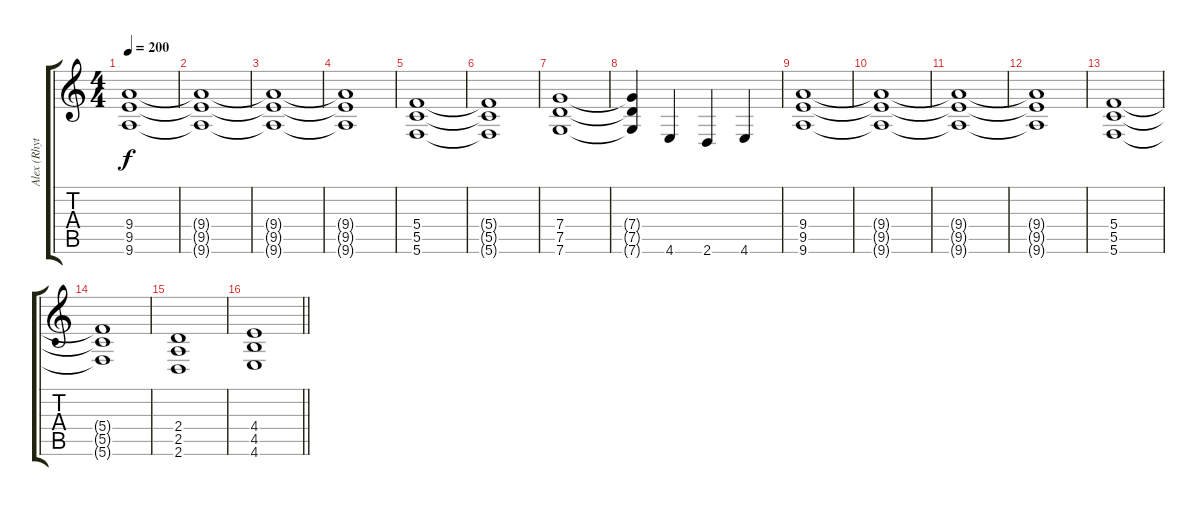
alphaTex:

\track ("Alex (Rhytm)" "Alex (Rhyt") {instrument overdrivenguitar}
\staff {score tabs}
\tuning (D4 A3 F3 C3 G2 C2) {hide}
\ts (4 4)
\tempo 200
\clef g2
\ks c
(9.4 9.5 9.6).1{dy f} |
(9.4{t} 9.5{t} 9.6{t}).1 |
(9.4{t} 9.5{t} 9.6{t}).1 |
(9.4{t} 9.5{t} 9.6{t}).1 |
(5.4 5.5 5.6).1 |
(5.4{t} 5.5{t} 5.6{t}).1 |
(7.4 7.5 7.6).1 |
(7.4{t} 7.5{t} 7.6{t}).4 4.6.4 2.6.4 4.6.4 |
(9.4 9.5 9.6).1 |
(9.4{t} 9.5{t} 9.6{t}).1 |
(9.4{t} 9.5{t} 9.6{t}).1 |
(9.4{t} 9.5{t} 9.6{t}).1 |
(5.4 5.5 5.6).1 |
(5.4{t} 5.5{t} 5.6{t}).1 |
(2.4 2.5 2.6).1 |
\barLineRight lightlight
(4.4 4.5 4.6).1
